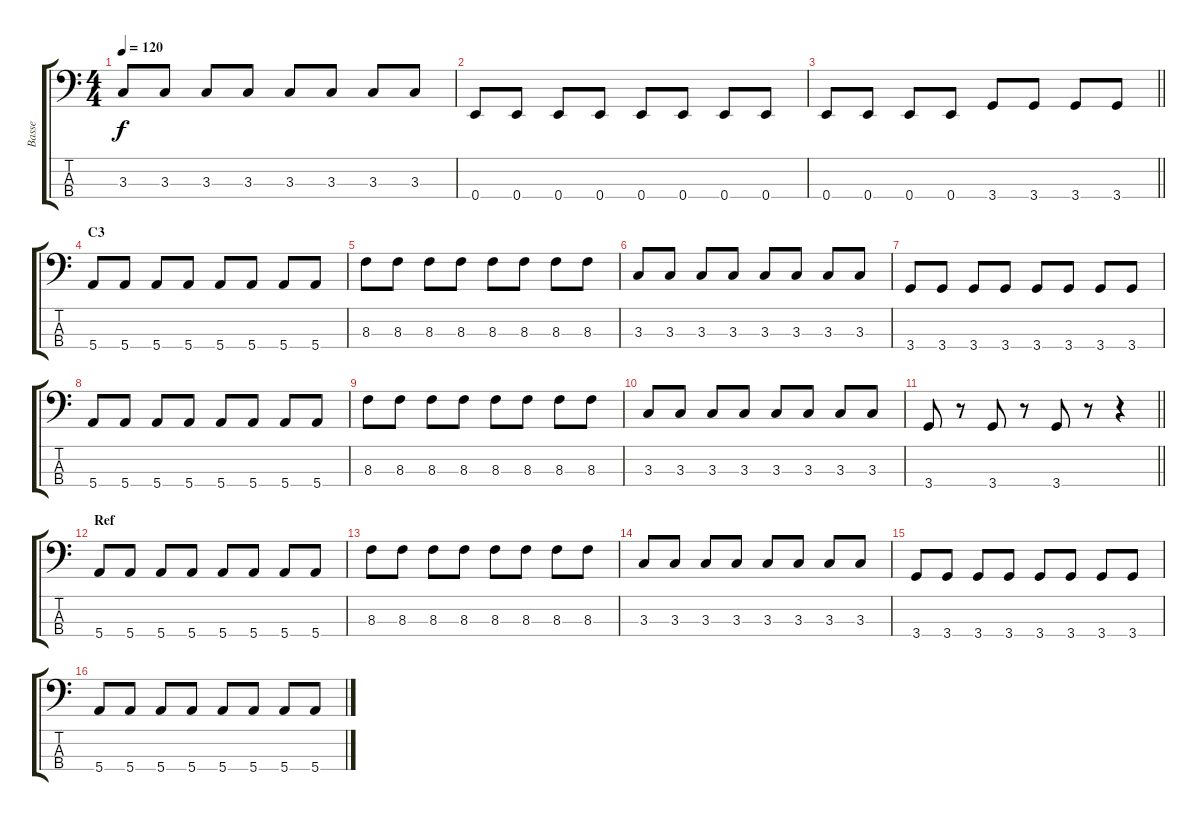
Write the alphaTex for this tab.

\track ("Basse" "Basse") {instrument electricbassfinger}
\staff {score tabs}
\tuning (G2 D2 A1 E1) {hide}
\ts (4 4)
\tempo 120
\clef f4
\ks c
3.3.8{dy f} 3.3.8 3.3.8 3.3.8 3.3.8 3.3.8 3.3.8 3.3.8 |
0.4.8 0.4.8 0.4.8 0.4.8 0.4.8 0.4.8 0.4.8 0.4.8 |
\barLineRight lightlight
0.4.8 0.4.8 0.4.8 0.4.8 3.4.8 3.4.8 3.4.8 3.4.8 |
\section ("" "C3")
5.4.8 5.4.8 5.4.8 5.4.8 5.4.8 5.4.8 5.4.8 5.4.8 |
8.3.8 8.3.8 8.3.8 8.3.8 8.3.8 8.3.8 8.3.8 8.3.8 |
3.3.8 3.3.8 3.3.8 3.3.8 3.3.8 3.3.8 3.3.8 3.3.8 |
3.4.8 3.4.8 3.4.8 3.4.8 3.4.8 3.4.8 3.4.8 3.4.8 |
5.4.8 5.4.8 5.4.8 5.4.8 5.4.8 5.4.8 5.4.8 5.4.8 |
8.3.8 8.3.8 8.3.8 8.3.8 8.3.8 8.3.8 8.3.8 8.3.8 |
3.3.8 3.3.8 3.3.8 3.3.8 3.3.8 3.3.8 3.3.8 3.3.8 |
\barLineRight lightlight
3.4.8 r.8 3.4.8 r.8 3.4.8 r.8 r.4 |
\section ("" "Ref")
5.4.8 5.4.8 5.4.8 5.4.8 5.4.8 5.4.8 5.4.8 5.4.8 |
8.3.8 8.3.8 8.3.8 8.3.8 8.3.8 8.3.8 8.3.8 8.3.8 |
3.3.8 3.3.8 3.3.8 3.3.8 3.3.8 3.3.8 3.3.8 3.3.8 |
3.4.8 3.4.8 3.4.8 3.4.8 3.4.8 3.4.8 3.4.8 3.4.8 |
5.4.8 5.4.8 5.4.8 5.4.8 5.4.8 5.4.8 5.4.8 5.4.8
